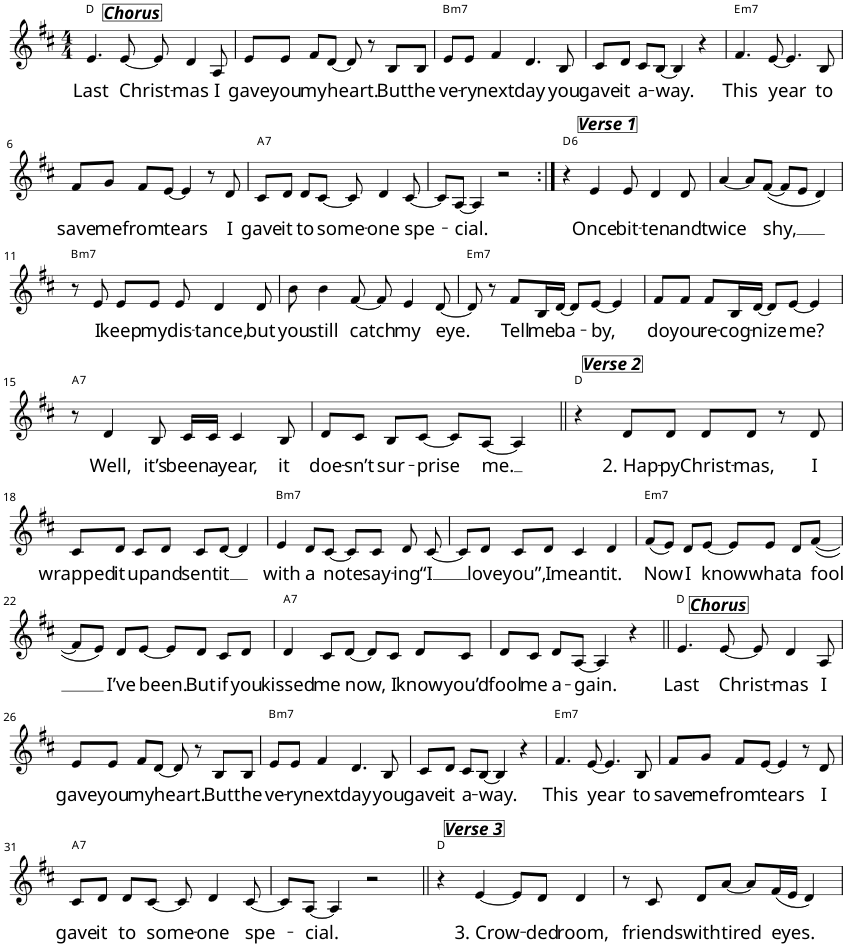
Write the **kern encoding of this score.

**kern	**text	**harte
*part1	*part1	*part1
*staff1	*staff1	*
*clefG2	*	*
*k[f#c#]	*	*
*D:	*	*
*M4/4	*	*
=1	=1	=1
!LO:TX:a:Bi:t=Chorus	!	!
!	!LO:LY:b	!
4.e/	Last	D:maj
!	!LO:LY:b	!
[8e/	Christ-	.
8e/]	.	.
!	!LO:LY:b	!
4d/	-mas	.
!	!LO:LY:b	!
8A/	I	.
=2	=2	=2
!	!LO:LY:b	!
8e/L	gave	.
!	!LO:LY:b	!
8e/J	you	.
!	!LO:LY:b	!
8f#/L	my	.
!	!LO:LY:b	!
[8d/J	heart.	.
8d/]	.	.
8r	.	.
!	!LO:LY:b	!
8B/L	But	.
!	!LO:LY:b	!
8B/J	the	.
=3	=3	=3
!	!LO:LY:b	!LO:H:kt=m7
8e/L	ve-	B:min7
!	!LO:LY:b	!
8e/J	-ry	.
!	!LO:LY:b	!
4f#/	next	.
!	!LO:LY:b	!
4.d/	day	.
!	!LO:LY:b	!
8B/	you	.
=4	=4	=4
!	!LO:LY:b	!
8c#/L	gave	.
!	!LO:LY:b	!
8d/J	it	.
!	!LO:LY:b	!
8c#/L	a-	.
!	!LO:LY:b	!
[8B/J	-way.	.
4B/]	.	.
4r	.	.
=5	=5	=5
!	!LO:LY:b	!LO:H:kt=m7
4.f#/	This	E:min7
!	!LO:LY:b	!
[8e/	year	.
4.e/]	.	.
!	!LO:LY:b	!
8B/	to	.
!!LO:LB:g=z
=6	=6	=6
!	!LO:LY:b	!
8f#/L	save	.
!	!LO:LY:b	!
8g/J	me	.
!	!LO:LY:b	!
8f#/L	from	.
!	!LO:LY:b	!
[8e/J	tears	.
4e/]	.	.
8r	.	.
!	!LO:LY:b	!
8d/	I	.
=7	=7	=7
!	!LO:LY:b	!LO:H:kt=7
8c#/L	gave	A:7
!	!LO:LY:b	!
8d/J	it	.
!	!LO:LY:b	!
8d/L	to	.
!	!LO:LY:b	!
[8c#/J	some-	.
8c#/]	.	.
!	!LO:LY:b	!
4d/	-one	.
!	!LO:LY:b	!
[8c#/	spe-	.
=8	=8	=8
8c#/L]	.	.
!	!LO:LY:b	!
[8A/J	-cial.	.
4A/]	.	.
2r	.	.
=9:|!	=9:|!	=9:|!
!LO:TX:a:Bi:t=Verse 1	!	!LO:H:kt=6
4r	.	D:maj6
!	!LO:LY:b	!
4e/	Once	.
!	!LO:LY:b	!
8e/	bit-	.
!	!LO:LY:b	!
4d/	-ten	.
!	!LO:LY:b	!
8d/	and	.
=10	=10	=10
!	!LO:LY:b	!
[4a/	twice	.
8a/L]	.	.
!	!LO:LY:b	!
([8f#/J	shy,	.
8f#/L]	.	.
8e/J	.	.
4d/)	.	.
!!LO:LB:g=z
=11	=11	=11
!	!	!LO:H:kt=m7
8r	.	B:min7
!	!LO:LY:b	!
8e/	I	.
!	!LO:LY:b	!
8e/L	keep	.
!	!LO:LY:b	!
8e/J	my	.
!	!LO:LY:b	!
8e/	dis-	.
!	!LO:LY:b	!
4d/	-tance,	.
!	!LO:LY:b	!
8d/	but	.
=12	=12	=12
!	!LO:LY:b	!
8b\	you	.
!	!LO:LY:b	!
4b\	still	.
!	!LO:LY:b	!
[8f#/	catch	.
8f#/]	.	.
!	!LO:LY:b	!
4e/	my	.
!	!LO:LY:b	!
[8d/	eye.	.
=13	=13	=13
!	!	!LO:H:kt=m7
8d/]	.	E:min7
8r	.	.
!	!LO:LY:b	!
8f#/L	Tell	.
!	!LO:LY:b	!
16B/L	me	.
!	!LO:LY:b	!
[16d/JJ	ba-	.
8d/L]	.	.
!	!LO:LY:b	!
[8e/J	-by,	.
4e/]	.	.
=14	=14	=14
!	!LO:LY:b	!
8f#/L	do	.
!	!LO:LY:b	!
8f#/J	you	.
!	!LO:LY:b	!
8f#/L	re-	.
!	!LO:LY:b	!
16B/L	-cog-	.
!	!LO:LY:b	!
[16d/JJ	-nize	.
8d/L]	.	.
!	!LO:LY:b	!
[8e/J	me?	.
4e/]	.	.
!!LO:LB:g=z
=15	=15	=15
!	!	!LO:H:kt=7
8r	.	A:7
!	!LO:LY:b	!
4d/	Well,	.
!	!LO:LY:b	!
8B/	it’s	.
!	!LO:LY:b	!
16c#/LL	been	.
!	!LO:LY:b	!
16c#/JJ	a	.
!	!LO:LY:b	!
4c#/	year,	.
!	!LO:LY:b	!
8B/	it	.
=16	=16	=16
!	!LO:LY:b	!
8d/L	doe-	.
!	!LO:LY:b	!
8c#/J	-sn’t	.
!	!LO:LY:b	!
8B/L	sur-	.
!	!LO:LY:b	!
[8c#/J	-prise	.
8c#/L]	.	.
!	!LO:LY:b	!
[8A/J	me.	.
4A/]	.	.
=17||	=17||	=17||
!LO:TX:a:Bi:t=Verse 2	!	!
4r	.	D:maj
!	!LO:LY:b	!
8d/L	2. Hap-	.
!	!LO:LY:b	!
8d/J	-py	.
!	!LO:LY:b	!
8d/L	Christ-	.
!	!LO:LY:b	!
8d/J	-mas,	.
8r	.	.
!	!LO:LY:b	!
8d/	I	.
!!LO:LB:g=z
=18	=18	=18
!	!LO:LY:b	!
8c#/L	wrapped	.
!	!LO:LY:b	!
8d/J	it	.
!	!LO:LY:b	!
8c#/L	up	.
!	!LO:LY:b	!
8d/J	and	.
!	!LO:LY:b	!
8c#/L	sent	.
!	!LO:LY:b	!
[8d/J	it	.
4d/]	.	.
=19	=19	=19
!	!LO:LY:b	!LO:H:kt=m7
4e/	with	B:min7
!	!LO:LY:b	!
8d/L	a	.
!	!LO:LY:b	!
[8c#/J	note	.
8c#/L]	.	.
!	!LO:LY:b	!
8c#/J	say-	.
!	!LO:LY:b	!
8d/	-ing	.
!	!LO:LY:b	!
[8c#/	“I	.
=20	=20	=20
8c#/L]	.	.
!	!LO:LY:b	!
8d/J	love	.
!	!LO:LY:b	!
8c#/L	you”,	.
!	!LO:LY:b	!
8d/J	I	.
!	!LO:LY:b	!
4c#/	meant	.
!	!LO:LY:b	!
4d/	it.	.
=21	=21	=21
!	!LO:LY:b	!LO:H:kt=m7
(8f#/L	Now	E:min7
8e/J)	.	.
!	!LO:LY:b	!
8d/L	I	.
!	!LO:LY:b	!
[8e/J	know	.
8e/L]	.	.
!	!LO:LY:b	!
8e/J	what	.
!	!LO:LY:b	!
8d/L	a	.
!	!LO:LY:b	!
([8f#/J	fool	.
!!LO:LB:g=z
=22	=22	=22
8f#/L]	.	.
8e/J)	.	.
!	!LO:LY:b	!
8d/L	I’ve	.
!	!LO:LY:b	!
[8e/J	been.	.
8e/L]	.	.
!	!LO:LY:b	!
8d/J	But	.
!	!LO:LY:b	!
8c#/L	if	.
!	!LO:LY:b	!
8d/J	you	.
=23	=23	=23
!	!LO:LY:b	!LO:H:kt=7
4d/	kissed	A:7
!	!LO:LY:b	!
8c#/L	me	.
!	!LO:LY:b	!
[8d/J	now,	.
8d/L]	.	.
!	!LO:LY:b	!
8c#/J	I	.
!	!LO:LY:b	!
8d/L	know	.
!	!LO:LY:b	!
8c#/J	you’d	.
=24	=24	=24
!	!LO:LY:b	!
8d/L	fool	.
!	!LO:LY:b	!
8c#/J	me	.
!	!LO:LY:b	!
8d/L	a-	.
!	!LO:LY:b	!
[8A/J	-gain.	.
4A/]	.	.
4r	.	.
=25||	=25||	=25||
!LO:TX:a:Bi:t=Chorus	!	!
!	!LO:LY:b	!
4.e/	Last	D:maj
!	!LO:LY:b	!
[8e/	Christ-	.
8e/]	.	.
!	!LO:LY:b	!
4d/	-mas	.
!	!LO:LY:b	!
8A/	I	.
!!LO:LB:g=z
=26	=26	=26
!	!LO:LY:b	!
8e/L	gave	.
!	!LO:LY:b	!
8e/J	you	.
!	!LO:LY:b	!
8f#/L	my	.
!	!LO:LY:b	!
[8d/J	heart.	.
8d/]	.	.
8r	.	.
!	!LO:LY:b	!
8B/L	But	.
!	!LO:LY:b	!
8B/J	the	.
=27	=27	=27
!	!LO:LY:b	!LO:H:kt=m7
8e/L	ve-	B:min7
!	!LO:LY:b	!
8e/J	-ry	.
!	!LO:LY:b	!
4f#/	next	.
!	!LO:LY:b	!
4.d/	day	.
!	!LO:LY:b	!
8B/	you	.
=28	=28	=28
!	!LO:LY:b	!
8c#/L	gave	.
!	!LO:LY:b	!
8d/J	it	.
!	!LO:LY:b	!
8c#/L	a-	.
!	!LO:LY:b	!
[8B/J	-way.	.
4B/]	.	.
4r	.	.
=29	=29	=29
!	!LO:LY:b	!LO:H:kt=m7
4.f#/	This	E:min7
!	!LO:LY:b	!
[8e/	year	.
4.e/]	.	.
!	!LO:LY:b	!
8B/	to	.
=30	=30	=30
!	!LO:LY:b	!
8f#/L	save	.
!	!LO:LY:b	!
8g/J	me	.
!	!LO:LY:b	!
8f#/L	from	.
!	!LO:LY:b	!
[8e/J	tears	.
4e/]	.	.
8r	.	.
!	!LO:LY:b	!
8d/	I	.
!!LO:LB:g=z
=31	=31	=31
!	!LO:LY:b	!LO:H:kt=7
8c#/L	gave	A:7
!	!LO:LY:b	!
8d/J	it	.
!	!LO:LY:b	!
8d/L	to	.
!	!LO:LY:b	!
[8c#/J	some-	.
8c#/]	.	.
!	!LO:LY:b	!
4d/	-one	.
!	!LO:LY:b	!
[8c#/	spe-	.
=32	=32	=32
8c#/L]	.	.
!	!LO:LY:b	!
[8A/J	-cial.	.
4A/]	.	.
2r	.	.
=33||	=33||	=33||
!LO:TX:a:Bi:t=Verse 3	!	!
4r	.	D:maj
!	!LO:LY:b	!
[4e/	3. Crow-	.
8e/L]	.	.
!	!LO:LY:b	!
8d/J	-ded	.
!	!LO:LY:b	!
4d/	room,	.
=34	=34	=34
8r	.	.
!	!LO:LY:b	!
8c#/	friends	.
!	!LO:LY:b	!
8d/L	with	.
!	!LO:LY:b	!
[8a/J	tired	.
8a/L]	.	.
!	!LO:LY:b	!
(16f#/L	eyes.	.
16e/JJ	.	.
4d/)	.	.
=	=	=
*-	*-	*-
